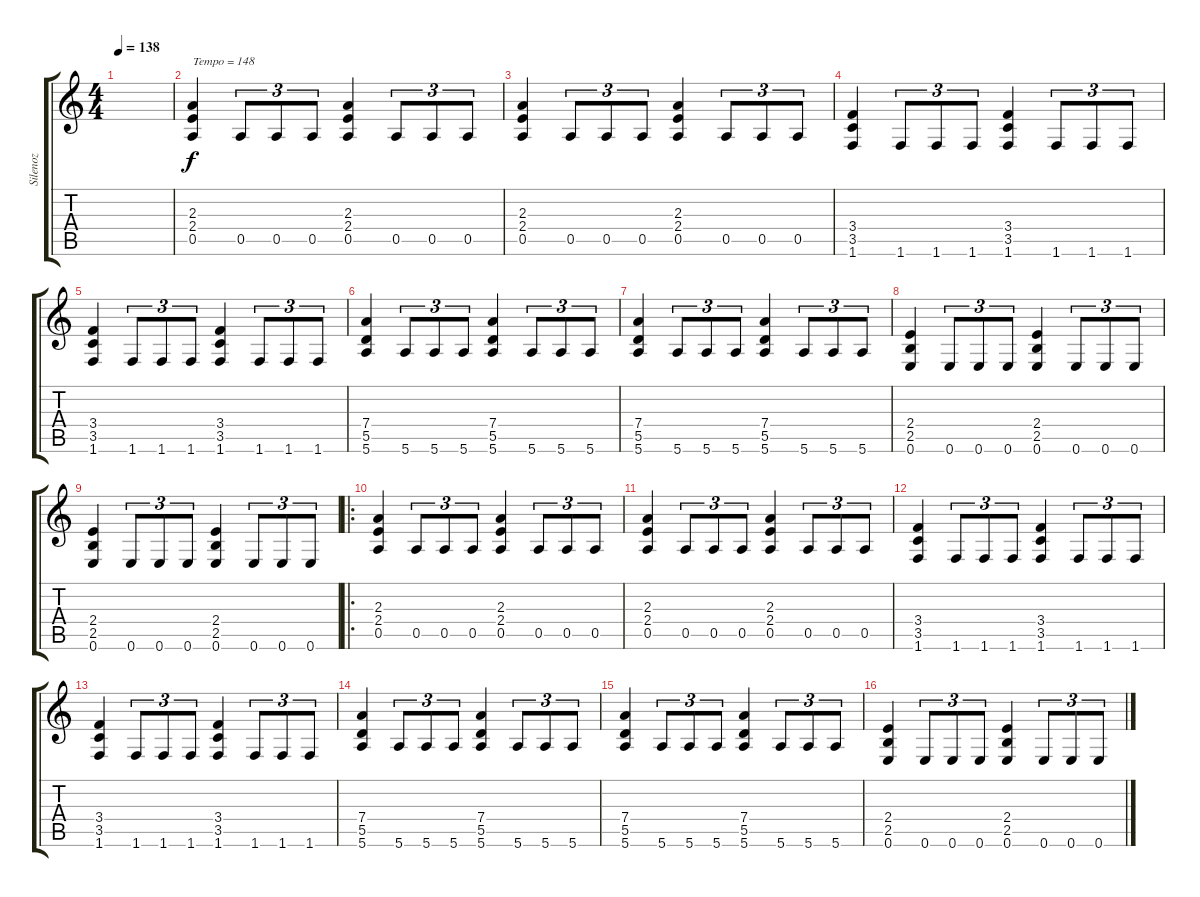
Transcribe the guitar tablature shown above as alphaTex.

\track ("Silenoz" "Silenoz") {instrument distortionguitar}
\staff {score tabs}
\tuning (E4 B3 G3 D3 A2 E2) {hide}
\ts (4 4)
\tempo 138
\tempo 148
\tempo 138
\clef g2
\ks c
|
(2.3 2.4 0.5).4{txt "Tempo = 148"} 0.5.8{tu (3 2)} 0.5.8{tu (3 2)} 0.5.8{tu (3 2)} (2.3 2.4 0.5).4 0.5.8{tu (3 2)} 0.5.8{tu (3 2)} 0.5.8{tu (3 2)} |
(2.3 2.4 0.5).4 0.5.8{tu (3 2)} 0.5.8{tu (3 2)} 0.5.8{tu (3 2)} (2.3 2.4 0.5).4 0.5.8{tu (3 2)} 0.5.8{tu (3 2)} 0.5.8{tu (3 2)} |
(3.4 3.5 1.6).4 1.6.8{tu (3 2)} 1.6.8{tu (3 2)} 1.6.8{tu (3 2)} (3.4 3.5 1.6).4 1.6.8{tu (3 2)} 1.6.8{tu (3 2)} 1.6.8{tu (3 2)} |
(3.4 3.5 1.6).4 1.6.8{tu (3 2)} 1.6.8{tu (3 2)} 1.6.8{tu (3 2)} (3.4 3.5 1.6).4 1.6.8{tu (3 2)} 1.6.8{tu (3 2)} 1.6.8{tu (3 2)} |
(7.4 5.5 5.6).4 5.6.8{tu (3 2)} 5.6.8{tu (3 2)} 5.6.8{tu (3 2)} (7.4 5.5 5.6).4 5.6.8{tu (3 2)} 5.6.8{tu (3 2)} 5.6.8{tu (3 2)} |
(7.4 5.5 5.6).4 5.6.8{tu (3 2)} 5.6.8{tu (3 2)} 5.6.8{tu (3 2)} (7.4 5.5 5.6).4 5.6.8{tu (3 2)} 5.6.8{tu (3 2)} 5.6.8{tu (3 2)} |
(2.4 2.5 0.6).4 0.6.8{tu (3 2)} 0.6.8{tu (3 2)} 0.6.8{tu (3 2)} (2.4 2.5 0.6).4 0.6.8{tu (3 2)} 0.6.8{tu (3 2)} 0.6.8{tu (3 2)} |
(2.4 2.5 0.6).4 0.6.8{tu (3 2)} 0.6.8{tu (3 2)} 0.6.8{tu (3 2)} (2.4 2.5 0.6).4 0.6.8{tu (3 2)} 0.6.8{tu (3 2)} 0.6.8{tu (3 2)} |
\ro
(2.3 2.4 0.5).4 0.5.8{tu (3 2)} 0.5.8{tu (3 2)} 0.5.8{tu (3 2)} (2.3 2.4 0.5).4 0.5.8{tu (3 2)} 0.5.8{tu (3 2)} 0.5.8{tu (3 2)} |
(2.3 2.4 0.5).4 0.5.8{tu (3 2)} 0.5.8{tu (3 2)} 0.5.8{tu (3 2)} (2.3 2.4 0.5).4 0.5.8{tu (3 2)} 0.5.8{tu (3 2)} 0.5.8{tu (3 2)} |
(3.4 3.5 1.6).4 1.6.8{tu (3 2)} 1.6.8{tu (3 2)} 1.6.8{tu (3 2)} (3.4 3.5 1.6).4 1.6.8{tu (3 2)} 1.6.8{tu (3 2)} 1.6.8{tu (3 2)} |
(3.4 3.5 1.6).4 1.6.8{tu (3 2)} 1.6.8{tu (3 2)} 1.6.8{tu (3 2)} (3.4 3.5 1.6).4 1.6.8{tu (3 2)} 1.6.8{tu (3 2)} 1.6.8{tu (3 2)} |
(7.4 5.5 5.6).4 5.6.8{tu (3 2)} 5.6.8{tu (3 2)} 5.6.8{tu (3 2)} (7.4 5.5 5.6).4 5.6.8{tu (3 2)} 5.6.8{tu (3 2)} 5.6.8{tu (3 2)} |
(7.4 5.5 5.6).4 5.6.8{tu (3 2)} 5.6.8{tu (3 2)} 5.6.8{tu (3 2)} (7.4 5.5 5.6).4 5.6.8{tu (3 2)} 5.6.8{tu (3 2)} 5.6.8{tu (3 2)} |
(2.4 2.5 0.6).4 0.6.8{tu (3 2)} 0.6.8{tu (3 2)} 0.6.8{tu (3 2)} (2.4 2.5 0.6).4 0.6.8{tu (3 2)} 0.6.8{tu (3 2)} 0.6.8{tu (3 2)}
